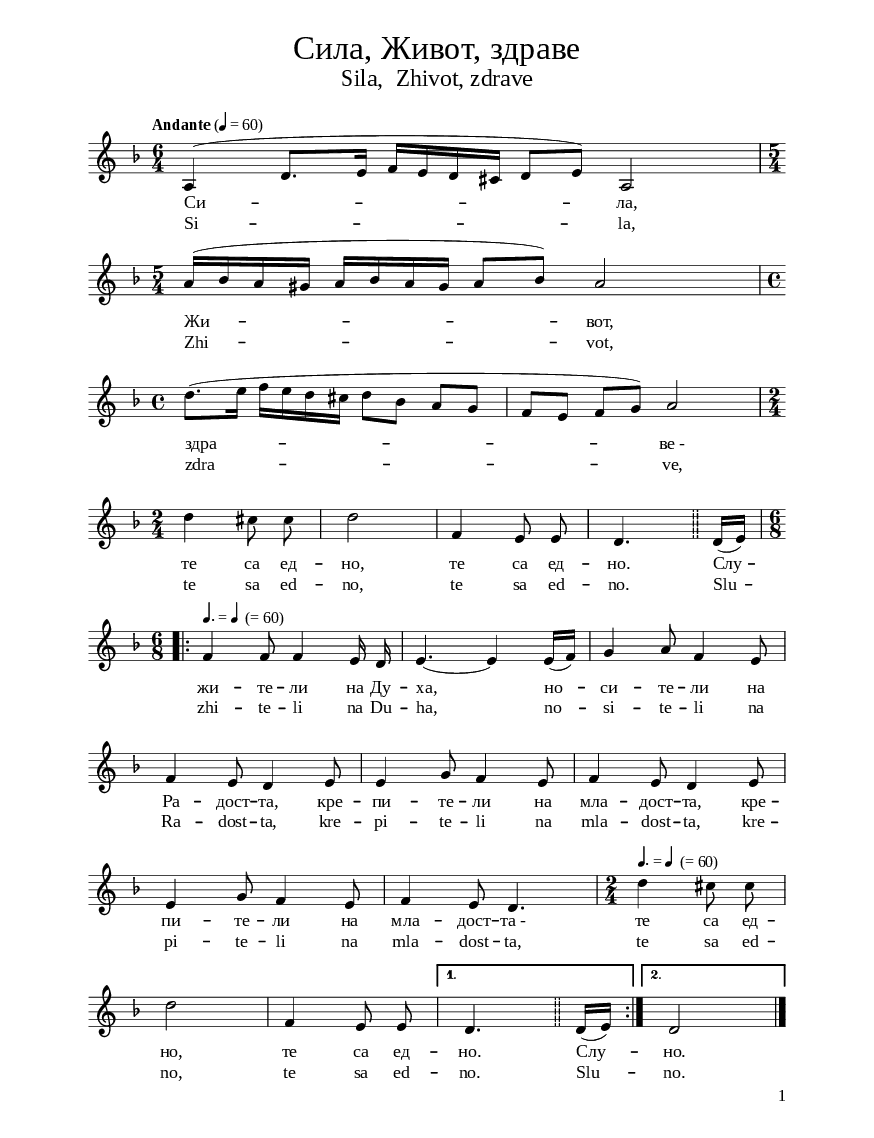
\version "2.24.0"

\include "include/globals.ily"

\bookpart {
  \include "include/bookpart-paper.ily"
  \score {
    \include "include/score-layout.ily"

    \new Voice \absolute {
      \clef treble
      \key d \minor
      \time 6/4
      \tempoFunc "Andante" 4 "60"

      \slurUp a4 ( d'8. e'16 f' e' d' cis' d'8 e' ) a2 \break 

      \time 5/4  a'16 ( bes' a' gis' a' bes' a' gis' a'8 bes' ) a'2 \break |


      \time 4/4  d''8. ( e''16 f'' e'' d'' cis'' \autoBeamOff d''8 [bes'] a' [g']| f'8 [e'] f' [g'] ) a'2 \break |

      \slurNeutral \time 2/4 d''4  cis''8 \noBeam cis'' | d''2  | f'4 e'8 e' | d'4. \bar "!!" d'16 [( e' )] \break |

      \time 6/8  \repeat volta 2 {
        | f'4^\markup {
          % make tempo notes
          \concat {
            \teeny \general-align #Y #DOWN \note {4.} #0.8
            \normal-text { " = " }
            \teeny \general-align #Y #DOWN \note {4} #0.8
            \normal-text { "  (= 60)" }
          }
        }
        
        
         f'8 f'4 e'16 \noBeam d' |e'4. ~ e'4 e'16 [( f' )] | g'4 a'8 f'4 e'8 \break |

        f'4 e'8 d'4 e'8 |  e'4 g'8 f'4 e'8 | f'4 e'8 d'4 e'8 \break |

        e'4 g'8 f'4 e'8 | f'4 e'8 d'4. | \time 2/4 d''4^\markup {
          % make tempo notes
          \concat {
            \teeny \general-align #Y #DOWN \note {4.} #0.8
            \normal-text { " = " }
            \teeny \general-align #Y #DOWN \note {4} #0.8
            \normal-text { "  (= 60)" }
          }
        }
        
         cis''8 \noBeam cis'' \break |

        d''2 | f'4 e'8 \noBeam e' |
      } \alternative { { d'4. \bar "!" \bar "!!" d'16 [( e'16 )] } { d'2 } } \bar "|."

    }

    \addlyrics {Си -- ла, Жи
  -- вот, здра -- "ве -" те са ед -- но, те са ед --
  но. Слу -- жи -- те -- ли на Ду -- ха, но -- си
  -- те -- ли на Ра -- дост -- та, кре -- пи -- те
  -- ли на мла -- дост -- та, кре -- пи -- те -- ли
  на мла -- дост -- "та -" те са ед -- но, те са ед
  -- но. Слу -- но.}
    \addlyrics {Si --  la,  Zhi --
   vot,  zdra --  ve,  te sa ed --  no,  te sa ed --  no.  Slu -- zhi
  -- te -- li na Du --  ha,  no -- si -- te -- li na Ra -- dost --
   ta,  kre -- pi -- te -- li na mla -- dost --  ta,  kre -- pi -- te
  -- li na mla -- dost --  ta,  te sa ed --  no,  te sa ed --  no. 
  Slu --  no. }

    \header {
      title = \titleFunc "Сила, Живот, здраве" "Sila,  Zhivot, zdrave"
    }

    \midi{}

  } % score

  \pageBreak



  % include foreign translation(s) of the song
  \version "2.24.0"

\markup \fill-line { \fontsize #deTitleFontSize "Kraft, Leben, Gesundheit" }
\markup \null
\markup \null
\markup \fontsize #deCoupletFontSize {
  \hspace #20
  \override #`(baseline-skip . ,deCoupletBaselineSkip)

  \column {    
     
  \line { " "Kraft, Leben, Gesundheit -}

  \line { " "sie sind eins. }

  \line { " "Diener des Geistes, }

  \line { " "Träger der Freude, }

  \line { " "Stütze der Jugend, }

  \line { " "Stütze der Jugend, }

  \line { " "sie sind eins. }
     
      
       
    }
    
    
}


} % bookpart
